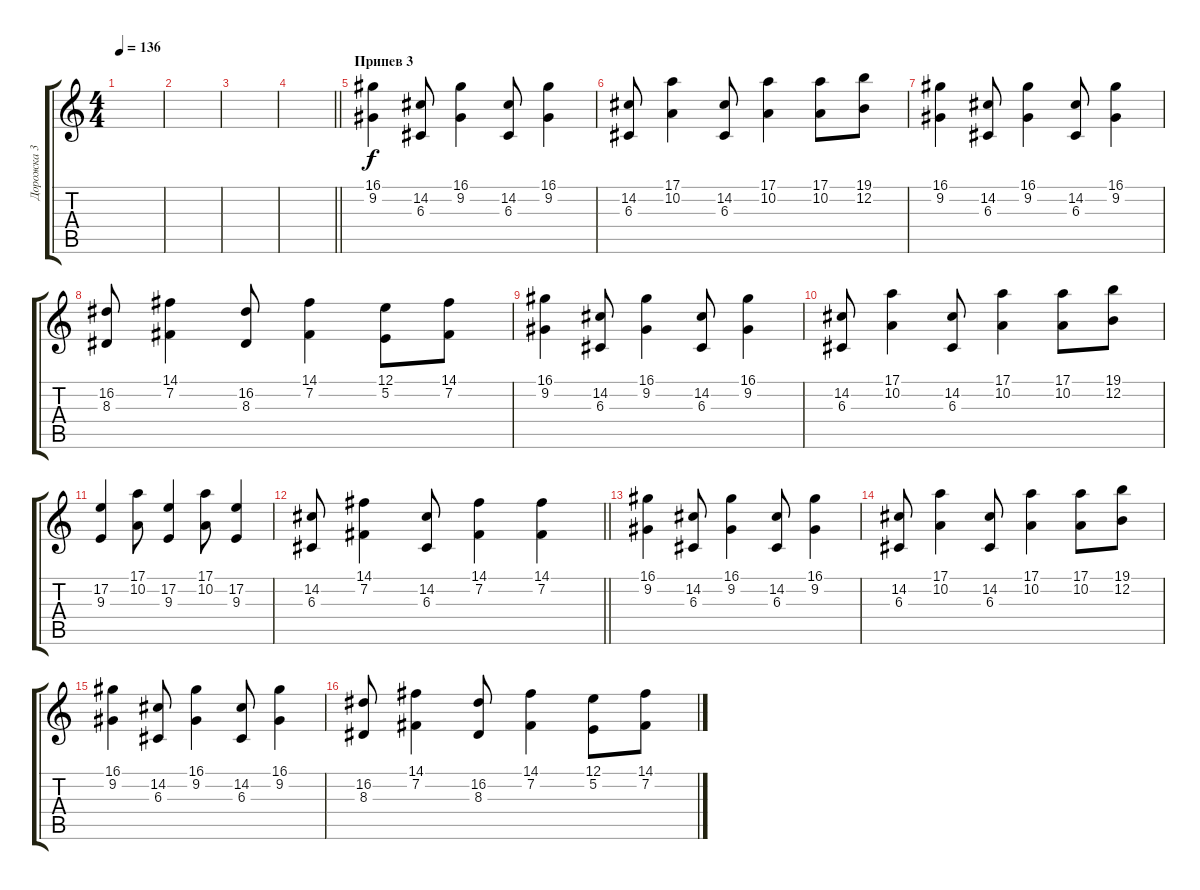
\track ("Дорожка 3" "Дорожка 3") {instrument lead2sawtooth}
\staff {score tabs}
\tuning (E4 B3 G3 D3 A2 E2) {hide}
\ts (4 4)
\tempo 136
\clef g2
\ks c
|
|
|
\barLineRight lightlight
|
\section ("" "Припев 3")
(16.1 9.2).4{volume 7} (14.2 6.3).8 (16.1 9.2).4 (14.2 6.3).8 (16.1 9.2).4 |
(14.2 6.3).8 (17.1 10.2).4 (14.2 6.3).8 (17.1 10.2).4 (17.1 10.2).8 (19.1 12.2).8 |
(16.1 9.2).4 (14.2 6.3).8 (16.1 9.2).4 (14.2 6.3).8 (16.1 9.2).4 |
(16.2 8.3).8 (14.1 7.2).4 (16.2 8.3).8 (14.1 7.2).4 (12.1 5.2).8 (14.1 7.2).8 |
(16.1 9.2).4 (14.2 6.3).8 (16.1 9.2).4 (14.2 6.3).8 (16.1 9.2).4 |
(14.2 6.3).8 (17.1 10.2).4 (14.2 6.3).8 (17.1 10.2).4 (17.1 10.2).8 (19.1 12.2).8 |
(17.2 9.3).4 (17.1 10.2).8 (17.2 9.3).4 (17.1 10.2).8 (17.2 9.3).4 |
\barLineRight lightlight
(14.2 6.3).8 (14.1 7.2).4 (14.2 6.3).8 (14.1 7.2).4 (14.1 7.2).4 |
(16.1 9.2).4{volume 7} (14.2 6.3).8 (16.1 9.2).4 (14.2 6.3).8 (16.1 9.2).4 |
(14.2 6.3).8 (17.1 10.2).4 (14.2 6.3).8 (17.1 10.2).4 (17.1 10.2).8 (19.1 12.2).8 |
(16.1 9.2).4 (14.2 6.3).8 (16.1 9.2).4 (14.2 6.3).8 (16.1 9.2).4 |
(16.2 8.3).8 (14.1 7.2).4 (16.2 8.3).8 (14.1 7.2).4 (12.1 5.2).8 (14.1 7.2).8
